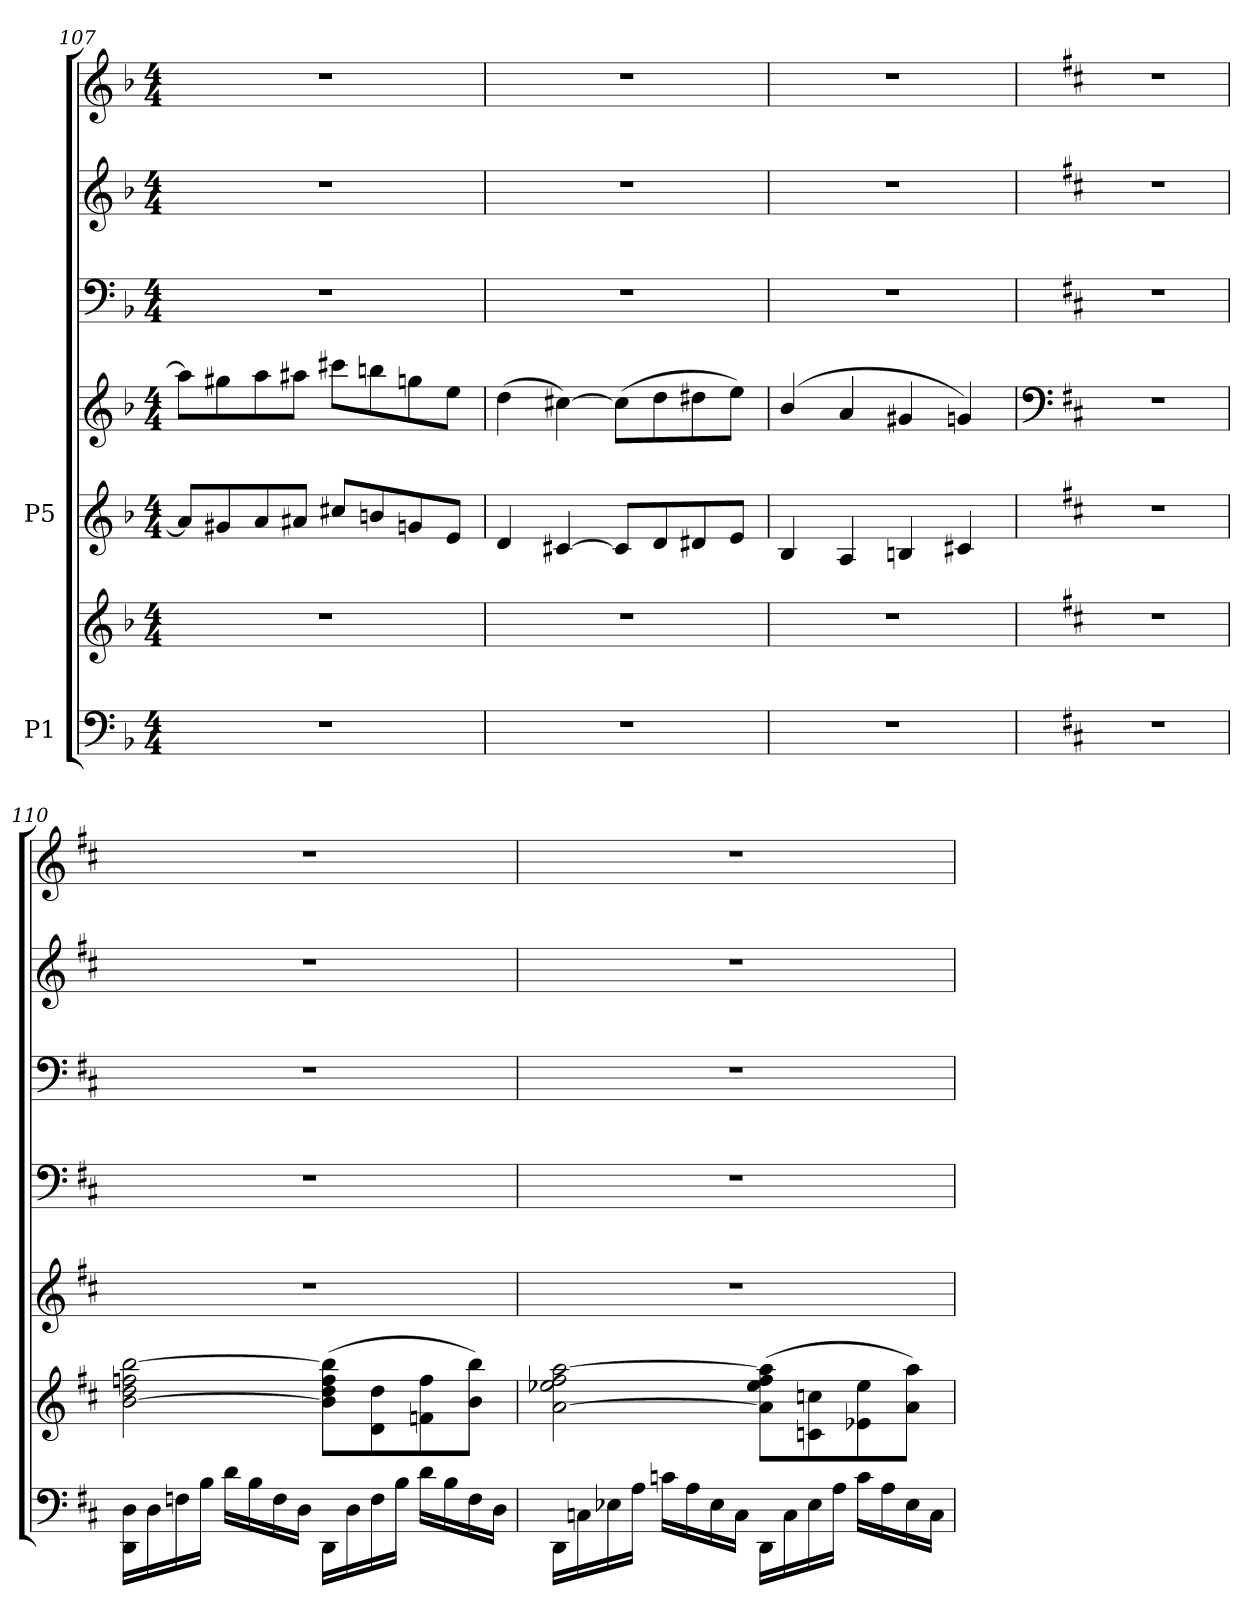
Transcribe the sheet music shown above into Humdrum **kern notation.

**kern	**kern	**kern	**kern	**kern	**kern	**kern
*part5	*part5	*part4	*part4	*part3	*part2	*part1
*staff7	*staff6	*staff5	*staff4	*staff3	*staff2	*staff1
*I"P1	*	*I"P5	*	*	*	*
*clefF4	*clefG2	*clefG2	*clefG2	*clefF4	*clefG2	*clefG2
*	*	*	*	*	*ITrd7c12	*
*k[b-]	*k[b-]	*k[b-]	*k[b-]	*k[b-]	*k[b-]	*k[b-]
*F:	*F:	*F:	*F:	*F:	*F:	*F:
*M4/4	*M4/4	*M4/4	*M4/4	*M4/4	*M4/4	*M4/4
=107	=107	=107	=107	=107	=107	=107
*	*	*^	*^	*	*	*
*	*	*	*^	*	*^	*	*	*
1r	1r	8a/L]	1ryy	1ryy	8aa\L]	1ryy	1ryy	1r	1r	1r
.	.	8g#X/	.	.	8gg#X\	.	.	.	.	.
.	.	8a/	.	.	8aa\	.	.	.	.	.
.	.	8a#X/J	.	.	8aa#X\J	.	.	.	.	.
.	.	8cc#X/L	.	.	8ccc#X\L	.	.	.	.	.
.	.	8bn/	.	.	8bbn\	.	.	.	.	.
.	.	8gn/	.	.	8ggn\	.	.	.	.	.
.	.	8e/J	.	.	8ee\J	.	.	.	.	.
=108	=108	=108	=108	=108	=108	=108	=108	=108	=108	=108
1r	1r	4d/	1ryy	1ryy	(>4dd\	1ryy	1ryy	1r	1r	1r
.	.	[<4c#X/	.	.	[>4cc#X\)	.	.	.	.	.
.	.	8c#/L]	.	.	(>8cc#\L]	.	.	.	.	.
.	.	8d/	.	.	8dd\	.	.	.	.	.
.	.	8d#X/	.	.	8dd#X\	.	.	.	.	.
.	.	8e/J	.	.	8ee\J)	.	.	.	.	.
=109	=109	=109	=109	=109	=109	=109	=109	=109	=109	=109
1r	1r	4B-/	1ryy	1ryy	(<4b-/	1ryy	1ryy	1r	1r	1r
.	.	4A/	.	.	4a/	.	.	.	.	.
.	.	4Bn/	.	.	4g#X/	.	.	.	.	.
.	.	4c#X/	.	.	4gn/)	.	.	.	.	.
*	*	*v	*v	*v	*	*	*	*	*	*
*	*	*	*v	*v	*v	*	*	*
=110	=110	=110	=110	=110	=110	=110
*	*	*	*clefF4	*	*	*
*k[f#c#]	*k[f#c#]	*k[f#c#]	*k[f#c#]	*k[f#c#]	*k[f#c#]	*k[f#c#]
*D:	*D:	*D:	*D:	*D:	*D:	*D:
1r	1r	1r	1r	1r	1r	1r
!!LO:LB:g=z
=110X3	=110X3	=110X3	=110X3	=110X3	=110X3	=110X3
*^	*^	*	*	*	*	*
*	*^	*	*^	*	*	*	*	*
16DD\ 16D\LL	1ryy	1ryy	[<2b\ 2dd\ 2ffn\ [>2bb\	1ryy	1ryy	1r	1r	1r	1r	1r
16D\	.	.	.	.	.	.	.	.	.	.
16Fn\	.	.	.	.	.	.	.	.	.	.
16B\JJ	.	.	.	.	.	.	.	.	.	.
16d\LL	.	.	.	.	.	.	.	.	.	.
16B\	.	.	.	.	.	.	.	.	.	.
16F\	.	.	.	.	.	.	.	.	.	.
16D\JJ	.	.	.	.	.	.	.	.	.	.
16DD\LL	.	.	(>8b\] 8dd\ 8ff\ 8bb\]L	.	.	.	.	.	.	.
16D\	.	.	.	.	.	.	.	.	.	.
16F\	.	.	8d\ 8dd\	.	.	.	.	.	.	.
16B\JJ	.	.	.	.	.	.	.	.	.	.
16d\LL	.	.	8fn\ 8ff\	.	.	.	.	.	.	.
16B\	.	.	.	.	.	.	.	.	.	.
16F\	.	.	8b\ 8bb\J)	.	.	.	.	.	.	.
16D\JJ	.	.	.	.	.	.	.	.	.	.
=111	=111	=111	=111	=111	=111	=111	=111	=111	=111	=111
16DD\LL	1ryy	1ryy	[<2a\ 2ee-X\ 2ff#\ [>2aa\	1ryy	1ryy	1r	1r	1r	1r	1r
16Cn\	.	.	.	.	.	.	.	.	.	.
16E-X\	.	.	.	.	.	.	.	.	.	.
16A\JJ	.	.	.	.	.	.	.	.	.	.
16cn\LL	.	.	.	.	.	.	.	.	.	.
16A\	.	.	.	.	.	.	.	.	.	.
16E-\	.	.	.	.	.	.	.	.	.	.
16C\JJ	.	.	.	.	.	.	.	.	.	.
16DD\LL	.	.	(>8a\] 8ee-\ 8ff#\ 8aa\]L	.	.	.	.	.	.	.
16C\	.	.	.	.	.	.	.	.	.	.
16E-\	.	.	8cn\ 8ccn\	.	.	.	.	.	.	.
16A\JJ	.	.	.	.	.	.	.	.	.	.
16c\LL	.	.	8e-X\ 8ee-\	.	.	.	.	.	.	.
16A\	.	.	.	.	.	.	.	.	.	.
16E-\	.	.	8a\ 8aa\J)	.	.	.	.	.	.	.
16C\JJ	.	.	.	.	.	.	.	.	.	.
*v	*v	*v	*	*	*	*	*	*	*	*
*	*v	*v	*v	*	*	*	*	*
=	=	=	=	=	=	=
*-	*-	*-	*-	*-	*-	*-
